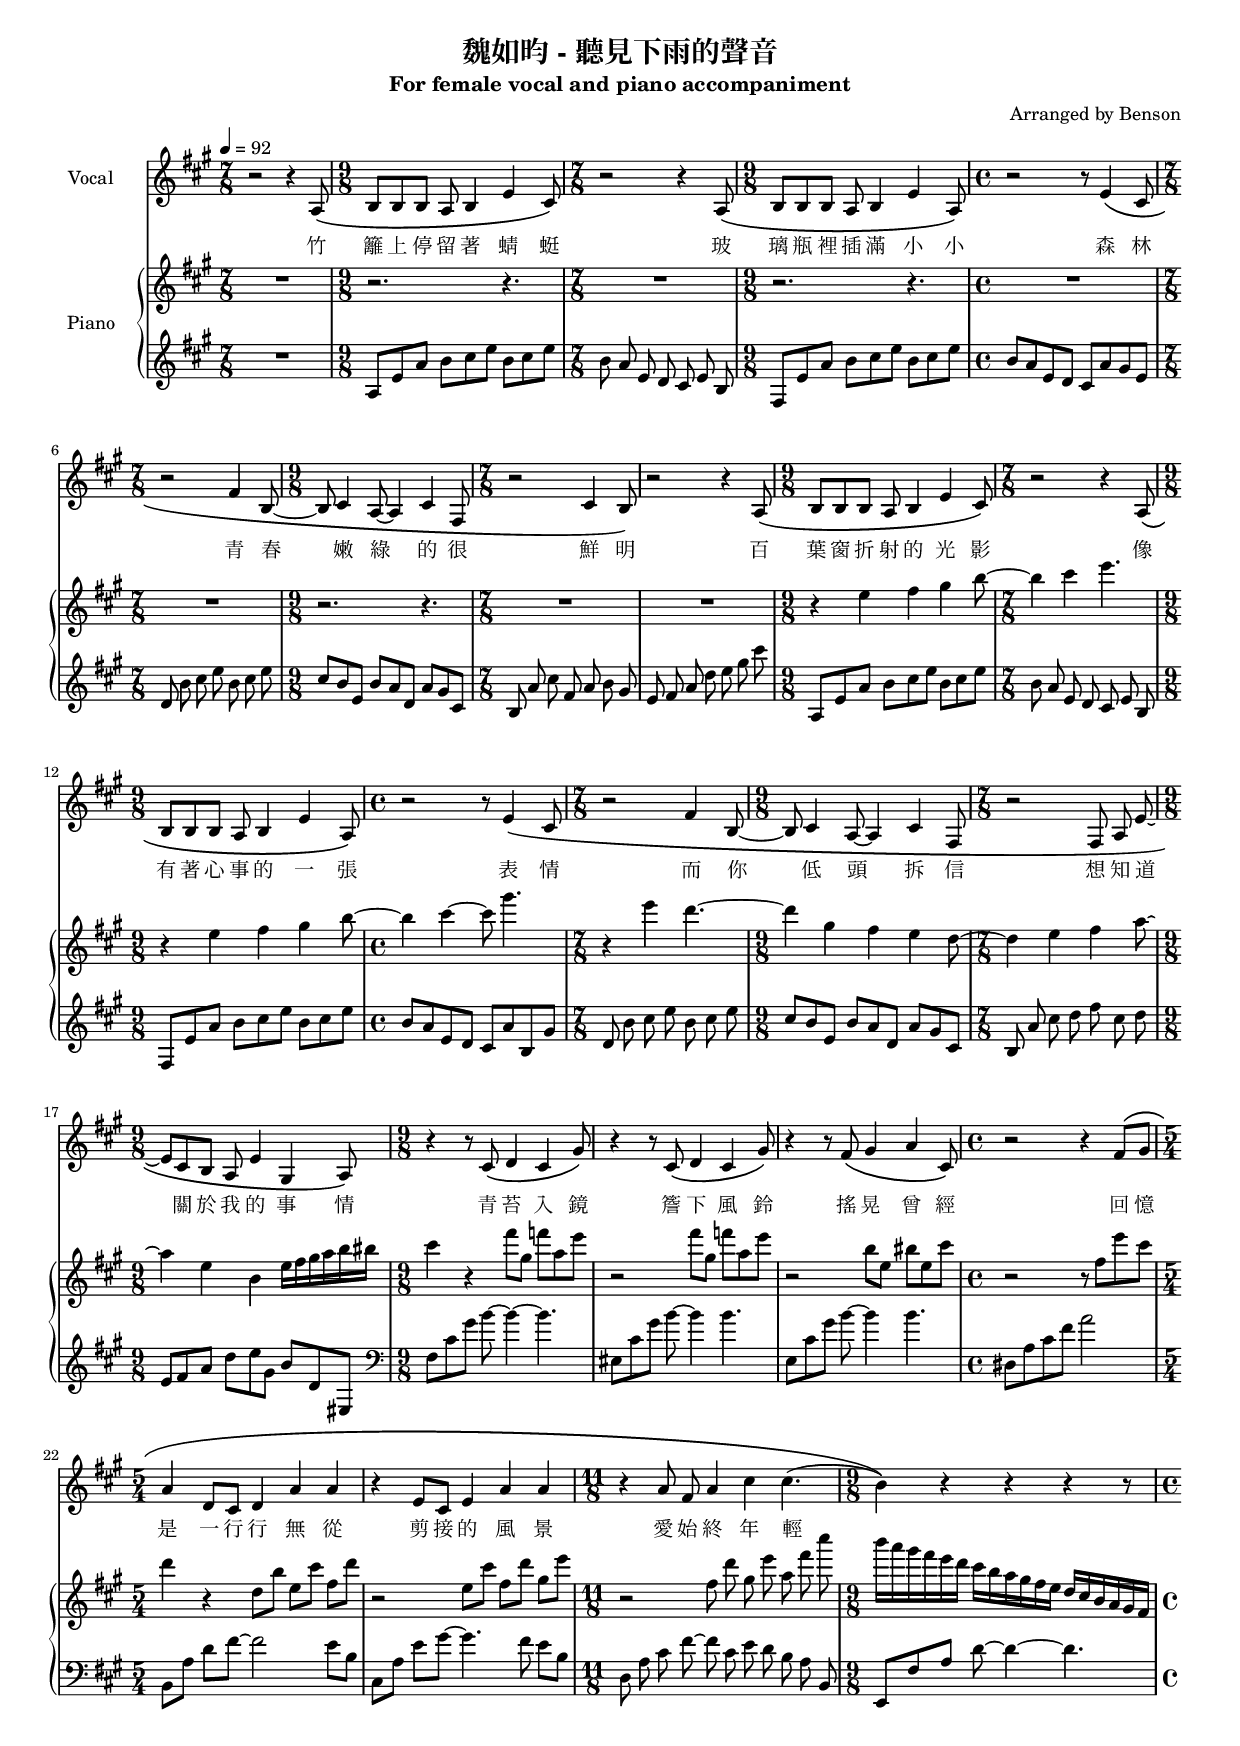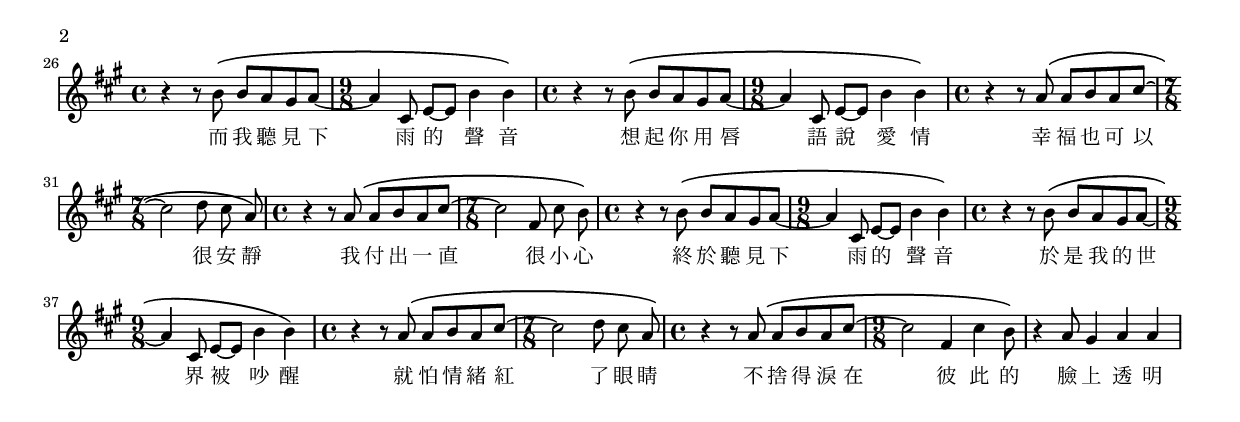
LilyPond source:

\version "2.18.2"
\include "articulate.ly"
#(set-global-staff-size 16)

%%%%%%%%%%%%%%%%%%%%%%%%%%%%%%%%%%%%%%%%%%%%%%%%%%%%%%%%%%%%%%%%%%%%%%%%%%%%%%%%%%%%%%%%%%
%%  http://lsr.di.unimi.it/LSR/Item?id=445

%LSR by Jay Anderson.
%modyfied by Simon Albrecht on March 2014.
%=> http://lilypond.1069038.n5.nabble.com/LSR-445-error-td160662.html

#(define (octave-up m t)
 (let* ((octave (1- t))
      (new-note (ly:music-deep-copy m))
      (new-pitch (ly:make-pitch
        octave
        (ly:pitch-notename (ly:music-property m 'pitch))
        (ly:pitch-alteration (ly:music-property m 'pitch)))))
  (set! (ly:music-property new-note 'pitch) new-pitch)
  new-note))

#(define (octavize-chord elements t)
 (cond ((null? elements) elements)
     ((eq? (ly:music-property (car elements) 'name) 'NoteEvent)
       (cons (car elements)
             (cons (octave-up (car elements) t)
                   (octavize-chord (cdr elements) t))))
     (else (cons (car elements) (octavize-chord (cdr elements ) t)))))

#(define (octavize music t)
 (if (eq? (ly:music-property music 'name) 'EventChord)
       (ly:music-set-property! music 'elements (octavize-chord
(ly:music-property music 'elements) t)))
 music)

makeOctaves = #(define-music-function (parser location arg mus) (integer? ly:music?)
 (music-map (lambda (x) (octavize x arg)) (event-chord-wrap! mus)))
%%%%%%%%%%%%%%%%%%%%%%%%%%%%%%%%%%%%%%%%%%%%%%%%%%%%%%%%%%%%%%%%%%%%%%%%%%%%%%%%%%%%%%%%%%

cr = \change Staff = "right"
cl = \change Staff = "left"
rhMark = \markup { 
  \path #0.1 #'((moveto -1 0)(rlineto 0 -1.5)(rlineto 0.5 0))
}

\header {
  title = "魏如昀 - 聽見下雨的聲音"
  subtitle = "For female vocal and piano accompaniment"
  arranger = "Arranged by Benson"
}

melody-verse-one = \relative c' {
	r2 r4
	a8\(
	\time 9/8
	b8 b b a b4 e cis8\)
	\time 7/8
	r2 r4 a8\(
	\time 9/8
	b8 b b a b4 e a,8\)
	\time 4/4
	r2 r8 e'4\( cis8
	\time 7/8
	r2 fis4 b,8~
	\time 9/8
	b8 cis4 a8~ a4 cis fis,8
	\time 7/8
	r2 cis'4 b8\)

	r2 r4 a8\(
	\time 9/8
	b8 b b a b4 e cis8\)
	\time 7/8
	r2 r4 a8\(
	\time 9/8
	b8 b b a b4 e a,8\)
	\time 4/4
	r2 r8 e'4\( cis8
	\time 7/8
	r2 fis4 b,8~
	\time 9/8
	b8 cis4 a8~ a4 cis fis,8
	\time 7/8
	r2 fis8 a e'~
	\time 9/8
	e8 cis b a e'4 gis, a8\)
}

melody-bridge-one = \relative c' {
	\time 9/8
	r4 r8 cis\( d4 cis gis'8\)
	r4 r8 cis,\( d4 cis gis'8\)
	r4 r8 fis\( gis4 a cis,8\)
	\time 4/4
	r2 r4 fis8\( gis
	\time 5/4
	a4 d,8 cis d4 a' a
	r4 e8 cis e4 a a
	\time 11/8
	r4 a8 fis a4 cis cis4.(
	\time 9/8
	b4)\)  r4 r4 r4 r8
}

melody-chorus-one = \relative c'' {
	\time 4/4
	r4 r8 b\( b a gis a~
	\time 9/8
	a4 cis,8 e~ e b'4 b\)
	\time 4/4
	r4 r8 b\( b a gis a~
	\time 9/8
	a4 cis,8 e~ e b'4 b\)
	\time 4/4
	r4 r8 a\( a b a cis~
	\time 7/8
	cis2 d8 cis a\)
	\time 4/4
	r4 r8 a\( a b a cis~
	\time 7/8
	cis2 fis,8 cis' b\)
	\time 4/4
	r4 r8 b\( b a gis a~
	\time 9/8
	a4 cis,8 e~ e b'4 b\)
	\time 4/4
	r4 r8 b\( b a gis a~
	\time 9/8
	a4 cis,8 e~ e b'4 b\)
	\time 4/4
	r4 r8 a\( a b a cis~
	\time 7/8
	cis2 d8 cis a\)
	\time 4/4
	r4 r8 a\( a b a cis~
	\time 9/8
	cis2 fis,4 cis' b8\)
	r4 a8 gis4 a a
}

melody = \relative c' {
	\key a \major
	\time 7/8
  \tempo 4 = 92
  \melody-verse-one
  \melody-bridge-one
  \melody-chorus-one
}

upper-verse-one = \relative c' {
  \time 7/8
  R2..

  \time 9/8
  r2. r4.
  \time 7/8
  R2..
  \time 9/8
  r2. r4.
  \time 4/4
  R1
  \time 7/8
  R2..
  \time 9/8
  r2. r4.
  \time 7/8
  R2..
  R2..
}

upper-verse-one-b = \relative c'' {
  \time 9/8
  r4 e fis gis b8~
  \time 7/8
  b4 cis e4.
  \time 9/8
  r4 e, fis gis b8~
  \time 4/4
  b4 cis~ cis8 gis'4.
  \time 7/8
  r4 e d4.~
  \time 9/8
  d4 gis, fis e d8~
  \time 7/8
  d4 e fis a8~
  \time 9/8
  a4 e b e16 fis gis a b bis
}

lower-verse-one = \relative c' {
  \time 7/8
  R2..

  \time 9/8
  a8 e' a b cis e b cis e
  \time 7/8
  b8 a e d cis e b
  \time 9/8
  fis8 e' a b cis e b cis e
  \time 4/4
  b8 a e d cis a' gis e
  \time 7/8
  d8 b' cis e b cis e
  \time 9/8
  cis b e, b' a d, a' gis cis,
  \time 7/8
  b8 a' cis fis, a b gis
  e8 fis a d e gis cis
}

lower-verse-one-b = \relative c' {
  \time 9/8
  a8 e' a b cis e b cis e
  \time 7/8
  b8 a e d cis e b
  \time 9/8
  fis8 e' a b cis e b cis e
  \time 4/4
  b8 a e d cis a' b, gis'
  \time 7/8
  d8 b' cis e b cis e
  \time 9/8
  cis b e, b' a d, a' gis cis,
  \time 7/8
  b8 a' cis d fis cis d
  \time 9/8
  e,8 fis a d e gis, b d, eis,
}

upper-bridge-one = \relative c''' {
  \time 9/8
  cis4 r fis8 gis, f' a, e'
  r2 fis8 gis, f' a, e'
  r2 b8 e, bis' e, cis'
  \time 4/4
  r2 r8 fis, e' cis
  \time 5/4
  d4 r d,8 b' e, cis' fis, d'
  r2 e,8 cis' fis, d' gis, e'
  \time 11/8
  r2 fis,8 d' gis, e' a, fis' cis'
  \time 9/8
  b16 a gis fis e d cis b a gis fis e d cis b a gis fis
}

lower-bridge-one = \relative c {
  \time 9/8
  \clef bass
  fis8 cis' gis' b~ b4~ b4.
  eis,,8 cis' gis' b~ b4 b4.
  e,,8 cis' gis' b~ b4 b4.
  \time 4/4
  dis,,8 a' cis fis a2
  \time 5/4
  b,,8 a' d fis~ fis2 e8 b
  cis,8 a' e' gis~ gis4. fis8 e b
  \time 11/8
  d,8 a' cis fis~ fis8 cis e d b a b,
  \time 9/8
  e, 8 fis' a d~ d4~ d4.
}

upper = \relative c' {
  \clef treble
  \tempo 4 = 92
  \key a \major
  \upper-verse-one
  \upper-verse-one-b
  \upper-bridge-one
  % \bar "|."
}

lower = \relative c {
  \clef treble
  \time 7/8
  \key a \major
  \lower-verse-one
  \lower-verse-one-b
  \lower-bridge-one
  % \bar "|."
}

dynamics = {
}

lyricsmain = \lyricmode {
  竹 籬 上 停 留 著 蜻 蜓
  玻 璃 瓶 裡 插 滿 小 小 森 林
  青 春 嫩 綠 的 很 鮮 明
  百 葉 窗 折 射 的 光 影
  像 有 著 心 事 的 一 張 表 情
  而 你 低 頭 拆 信
  想 知 道 關 於 我 的 事 情
  青 苔 入 鏡 簷 下 風 鈴 搖 晃 曾 經
  回 憶 是 一 行 行 無 從
  剪 接 的 風 景 愛 始 終 年 輕
  而 我 聽 見 下 雨 的 聲 音
  想 起 你 用 唇 語 說 愛 情
  幸 福 也 可 以 很 安 靜
  我 付 出 一 直 很 小 心
  終 於 聽 見 下 雨 的 聲 音
  於 是 我 的 世 界 被 吵 醒
  就 怕 情 緒 紅 了 眼 睛
  不 捨 得 淚 在 彼 此 的 臉 上 透 明
  愛 在 過 境 緣 分 不 停 誰 在 擔 心
  窗 台 上 滴 落 的 雨 滴
  輕 敲 著 傷 心 淒 美 而 動 聽
  而 我 聽 見 下 雨 的 聲 音
  想 起 你 用 唇 語 說 愛 情
  熱 戀 的 時 刻 最 任 性
  不 顧 一 切 的 給 約 定
  終 於 聽 見 下 雨 的 聲 音
  於 是 我 的 世 界 被 吵 醒
  發 現 你 始 終 很 靠 近
  默 默 的 陪 在 我身邊 態 度 堅 定
}

\paper {
  page-breaking = #ly:page-turn-breaking
}
\score {
  <<
    \new Staff = "melodystaff" <<
      \set Staff.midiInstrument = #"electric guitar (clean)"
      \set Staff.instrumentName = #"Vocal"
      \set Staff.midiMinimumVolume = #0.7
      \set Staff.midiMaximumVolume = #0.8
      \new Voice = "melody" {
        \melody
      }
      \context Lyrics = "lyrics" { \lyricsto "melody" { \lyricsmain } }
    >>
    \new PianoStaff <<
      \set PianoStaff.instrumentName = #"Piano"
      \new Staff = "right" {
        \set Staff.midiInstrument = #"acoustic grand"
        \set Staff.midiMinimumVolume = #0.9
        \set Staff.midiMaximumVolume = #1
        \upper
      }
      \new Dynamics = "Dynamics_pf" \dynamics
      \new Staff = "left" {
        \set Staff.midiInstrument = #"acoustic grand"
        \set Staff.midiMinimumVolume = #0.9
        \set Staff.midiMaximumVolume = #1
        \lower
      }
    >>
  >>
  \layout {
    \context {
      % add the RemoveEmptyStaffContext that erases rest-only staves
      \Staff \RemoveEmptyStaves
    }
    \context {
      % add the RemoveEmptyStaffContext that erases rest-only staves
      % \Dynamics \RemoveEmptyStaves
    }
    \context {
      \Score
      % Remove all-rest staves also in the first system
      \override VerticalAxisGroup.remove-first = ##t
      % If only one non-empty staff in a system exists, still print the starting bar
      \override SystemStartBar.collapse-height = #1
    }
    \context {
      \ChordNames
      \override ChordName #'font-size = #-3
    }
  }
  \midi {
    \context {
      \ChordNameVoice \remove Note_performer
    }
  }
}

\book {
\bookOutputSuffix "no-vocal"
\score {
  <<
    \new PianoStaff <<
      \set PianoStaff.instrumentName = #"Piano"
      \new Staff = "right" {
        \set Staff.midiInstrument = #"acoustic grand"
        \set Staff.midiMinimumVolume = #0.3
        \set Staff.midiMaximumVolume = #0.7
        \upper
      }
      \new Dynamics = "Dynamics_pf" \dynamics
      \new Staff = "left" {
        \set Staff.midiInstrument = #"acoustic grand"
        \set Staff.midiMinimumVolume = #0.3
        \set Staff.midiMaximumVolume = #0.7
        \lower
      }
    >>
  >>
  \midi {
    \context {
      \ChordNameVoice \remove Note_performer
    }
  }
}
}
